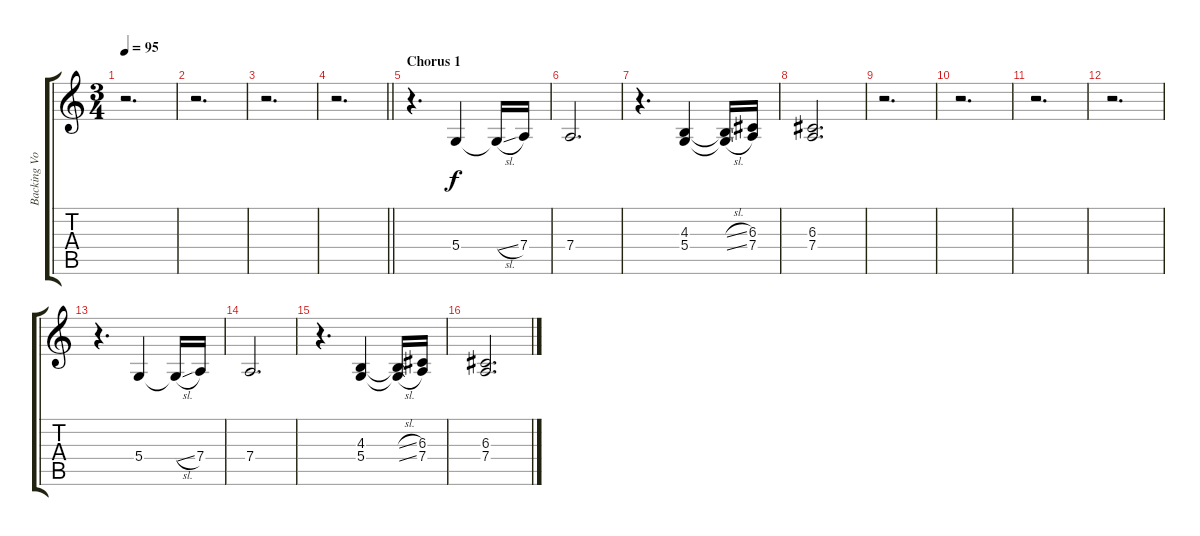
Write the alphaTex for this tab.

\track ("Backing Vocal" "Backing Vo") {instrument oboe}
\staff {score tabs}
\tuning (E4 B3 G3 D3 A2 D2) {hide}
\ts (3 4)
\tempo 95
\clef g2
\ks c
r.2{d dy f} |
r.2{d} |
r.2{d} |
\barLineRight lightlight
r.2{d} |
\section ("" "Chorus 1")
r.4{d} 5.4.4 5.4{sl t}.16 7.4.16 |
7.4.2{d} |
r.4{d} (4.3 5.4).4 (4.3{sl t} 5.4{sl t}).16 (6.3 7.4).16 |
(6.3 7.4).2{d} |
r.2{d} |
r.2{d} |
r.2{d} |
r.2{d} |
r.4{d} 5.4.4 5.4{sl t}.16 7.4.16 |
7.4.2{d} |
r.4{d} (4.3 5.4).4 (4.3{sl t} 5.4{sl t}).16 (6.3 7.4).16 |
(6.3 7.4).2{d}
